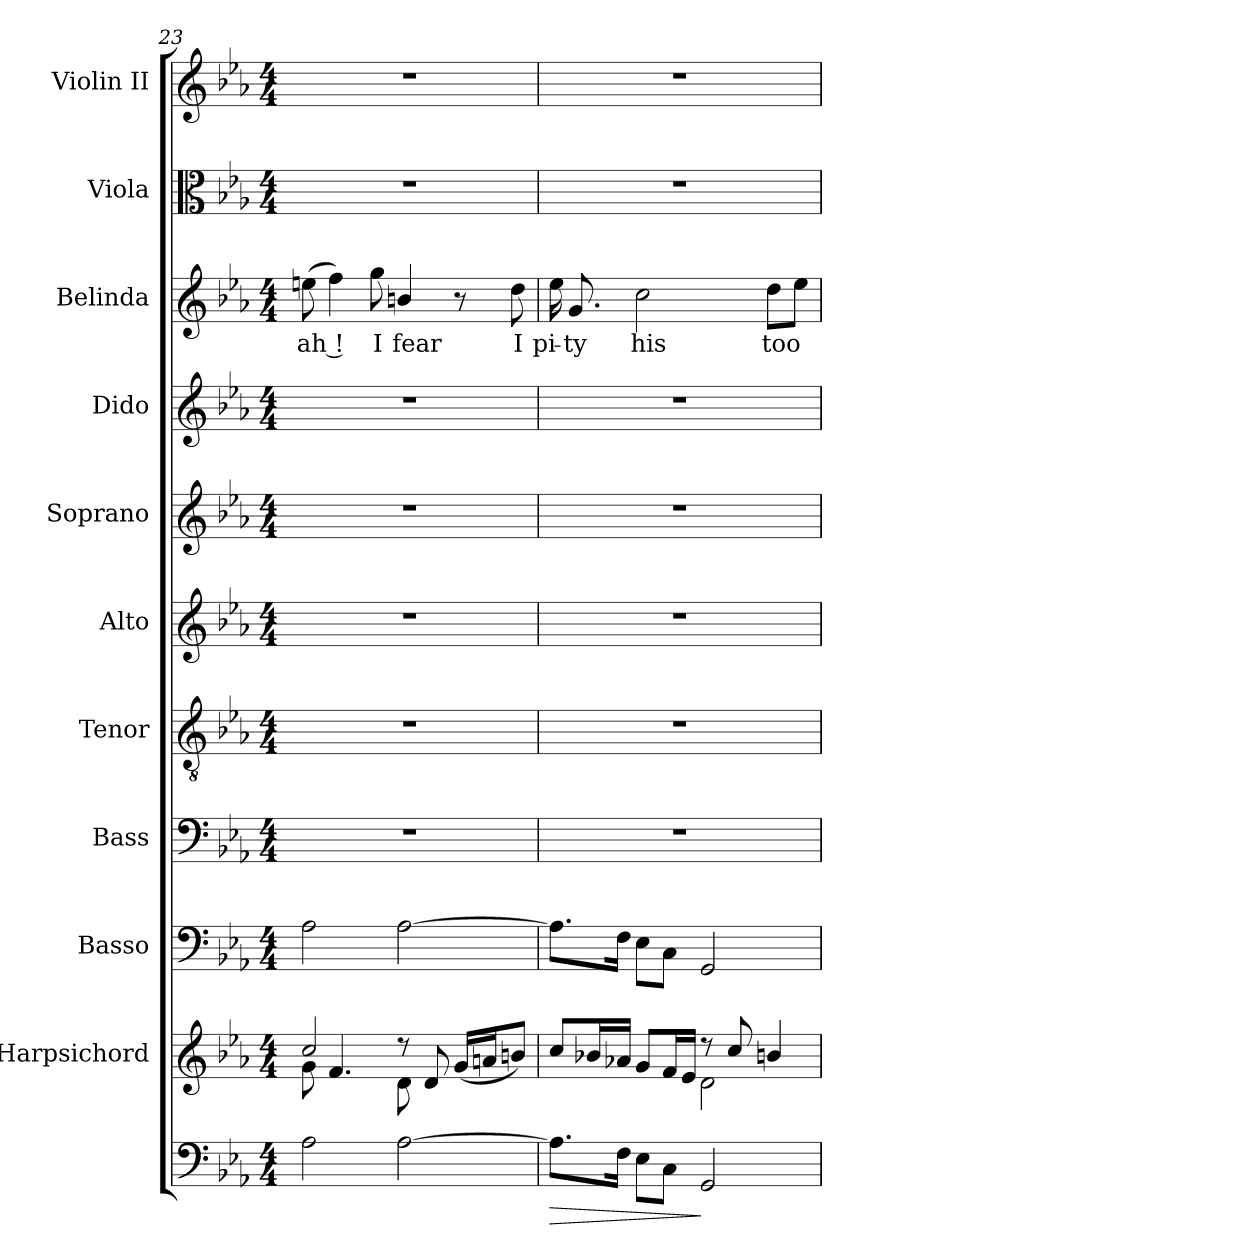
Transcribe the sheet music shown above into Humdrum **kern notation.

**kern	**dynam	**kern	**kern	**kern	**kern	**kern	**kern	**kern	**kern	**text	**kern	**kern
*part11	*part11	*part10	*part9	*part8	*part7	*part6	*part5	*part4	*part3	*part3	*part2	*part1
*staff11	*staff11	*staff10	*staff9	*staff8	*staff7	*staff6	*staff5	*staff4	*staff3	*staff3	*staff2	*staff1
*	*	*I"Harpsichord	*I"Basso	*I"Bass	*I"Tenor	*I"Alto	*I"Soprano	*I"Dido	*I"Belinda	*	*I"Viola	*I"Violin II
*	*	*	*	*I'B.	*I'T.	*I'A.	*I'S.	*	*	*	*I'Viola	*I'Vln. II
*clefF4	*	*clefG2	*clefF4	*clefF4	*clefGv2	*clefG2	*clefG2	*clefG2	*clefG2	*	*clefC3	*clefG2
*	*	*	*	*	*ITrd7c12	*	*	*	*	*	*	*
*k[b-e-a-]	*	*k[b-e-a-]	*k[b-e-a-]	*k[b-e-a-]	*k[b-e-a-]	*k[b-e-a-]	*k[b-e-a-]	*k[b-e-a-]	*k[b-e-a-]	*	*k[b-e-a-]	*k[b-e-a-]
*E-:	*	*E-:	*E-:	*E-:	*E-:	*E-:	*E-:	*E-:	*E-:	*	*E-:	*E-:
*M4/4	*	*M4/4	*M4/4	*M4/4	*M4/4	*M4/4	*M4/4	*M4/4	*M4/4	*	*M4/4	*M4/4
=23	=23	=23	=23	=23	=23	=23	=23	=23	=23	=23	=23	=23
*	*	*^	*	*	*	*	*	*	*	*	*	*
!	!	!	!	!	!	!	!	!	!	!	!LO:LY:b:color=#000000	!	!
2A-i\	.	2cci/	8gi\	2A-i\	1r	1r	1r	1r	1r	(8eeni\	ah !	1r	1r
.	.	.	4.fi/	.	.	.	.	.	.	4ffi\)	.	.	.
!	!	!	!	!	!	!	!	!	!	!	!LO:LY:b:color=#000000	!	!
.	.	.	.	.	.	.	.	.	.	8ggi\	I	.	.
!	!	!	!	!	!	!	!	!	!	!	!LO:LY:b:color=#000000	!	!
[2A-i\	.	8r	8di\	[2A-i\	.	.	.	.	.	4bni/	fear	.	.
.	.	8di/	8ryy	.	.	.	.	.	.	.	.	.	.
.	.	(16gi/LL	4ryy	.	.	.	.	.	.	8r	.	.	.
.	.	16ani/J	.	.	.	.	.	.	.	.	.	.	.
!	!	!	!	!	!	!	!	!	!	!	!LO:LY:b:color=#000000	!	!
.	.	8bni/J)	.	.	.	.	.	.	.	8ddi\	I	.	.
=24	=24	=24	=24	=24	=24	=24	=24	=24	=24	=24	=24	=24	=24
!	!LO:HP:b	!	!	!	!	!	!	!	!	!	!	!	!
!	!	!	!	!	!	!	!	!	!	!	!LO:LY:b:color=#000000	!	!
8.A-i\L]	>	8cci/L	2ryy	8.A-i\L]	1r	1r	1r	1r	1r	16ee-i\	pi-	1r	1r
!	!	!	!	!	!	!	!	!	!	!	!LO:LY:b:color=#000000	!	!
.	.	.	.	.	.	.	.	.	.	8.gi/	-ty	.	.
.	.	16b-Xi/L	.	.	.	.	.	.	.	.	.	.	.
16Fi\Jk	.	16a-Xi/JJ	.	16Fi\Jk	.	.	.	.	.	.	.	.	.
!	!	!	!	!	!	!	!	!	!	!	!LO:LY:b:color=#000000	!	!
8E-i\L	.	8gi/L	.	8E-i\L	.	.	.	.	.	2cci\	his	.	.
8Ci\J	.	16fi/L	.	8Ci\J	.	.	.	.	.	.	.	.	.
.	.	16e-i/JJ	.	.	.	.	.	.	.	.	.	.	.
2GGi/	]	8r	2di\	2GGi/	.	.	.	.	.	.	.	.	.
.	.	8cci/	.	.	.	.	.	.	.	.	.	.	.
!	!	!	!	!	!	!	!	!	!	!	!LO:LY:b:color=#000000	!	!
.	.	4bni/	.	.	.	.	.	.	.	8ddi\L	too	.	.
.	.	.	.	.	.	.	.	.	.	8ee-i\J	.	.	.
*	*	*v	*v	*	*	*	*	*	*	*	*	*	*
=	=	=	=	=	=	=	=	=	=	=	=	=
*-	*-	*-	*-	*-	*-	*-	*-	*-	*-	*-	*-	*-
